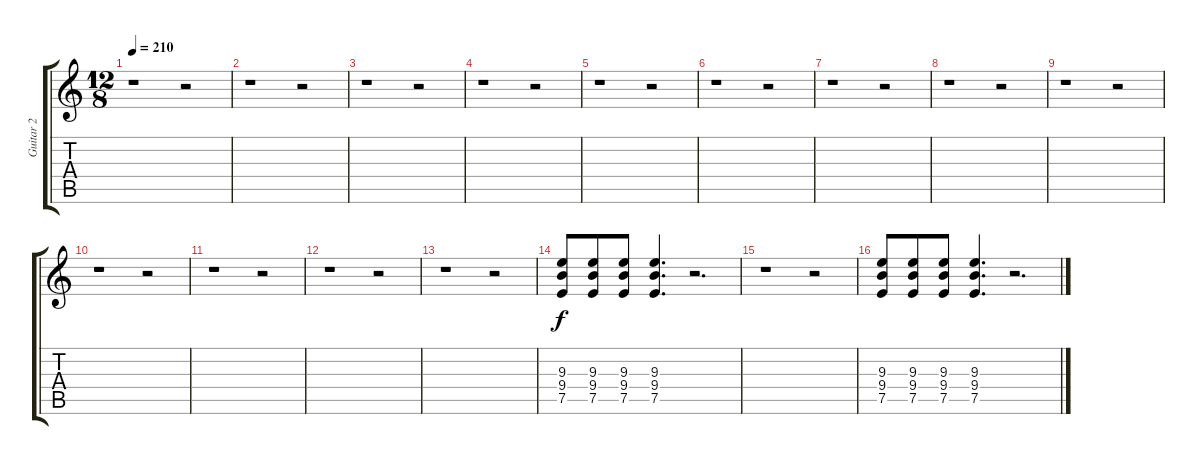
\track ("Guitar 2" "Guitar 2") {instrument overdrivenguitar}
\staff {score tabs}
\tuning (E4 B3 G3 D3 A2 E2) {hide}
\ts (12 8)
\tempo 210
\clef g2
\ks c
r.1{dy f instrument overdrivenguitar} r.2 |
r.1 r.2 |
r.1 r.2 |
r.1 r.2 |
r.1 r.2 |
r.1 r.2 |
r.1 r.2 |
r.1 r.2 |
r.1 r.2 |
r.1 r.2 |
r.1 r.2 |
r.1 r.2 |
r.1 r.2 |
(9.3 9.4 7.5).8 (9.3 9.4 7.5).8 (9.3 9.4 7.5).8 (9.3 9.4 7.5).4{d} r.2{d} |
r.1 r.2 |
(9.3 9.4 7.5).8 (9.3 9.4 7.5).8 (9.3 9.4 7.5).8 (9.3 9.4 7.5).4{d} r.2{d}
